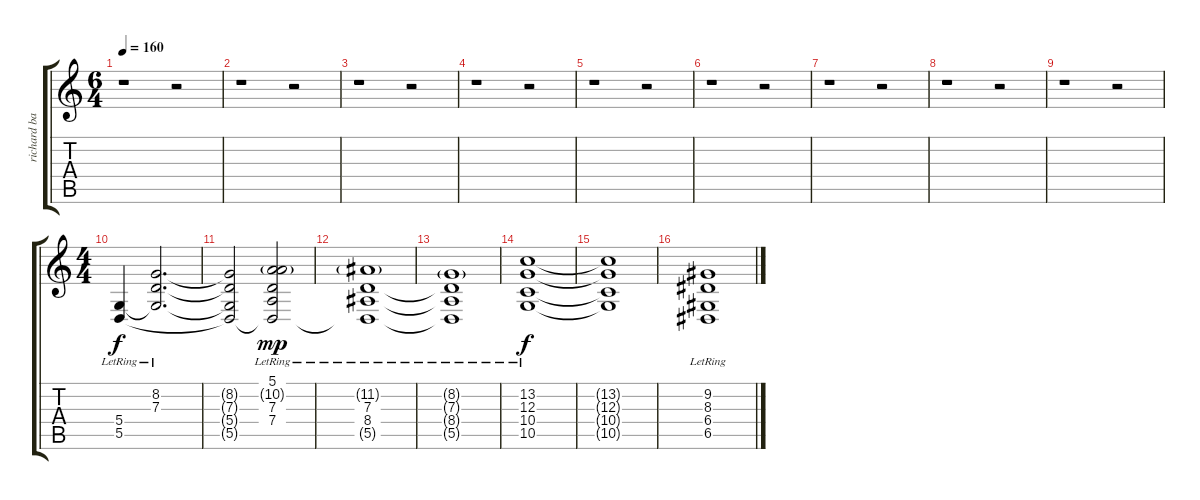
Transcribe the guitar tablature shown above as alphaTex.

\track ("richard barbieri ( keybord )" "richard ba") {instrument stringensemble1}
\staff {score tabs}
\tuning (E4 B3 G3 D3 A2 D2) {hide}
\ts (6 4)
\tempo 160
\clef g2
\ks c
r.1{dy f} r.2 |
r.1 r.2 |
r.1 r.2 |
r.1 r.2 |
r.1 r.2 |
r.1 r.2 |
r.1 r.2 |
r.1 r.2 |
r.1 r.2 |
\ts (4 4)
(5.4{lr} 5.5{lr}).4{volume 14} (8.2{lr} 7.3{lr} 5.4{t}).2{d} |
(8.2{t} 7.3{t} 5.4{t} 5.5{t}).2 (5.1{lr} 10.2{g lr} 7.3{lr} 7.4{lr} 5.5{t}).2{dy mp} |
(11.2{g lr} 7.3{lr} 8.4{lr} 5.5{t}).1 |
(8.2{g lr} 7.3{t} 8.4{t} 5.5{t}).1 |
(13.2{lr} 12.3{lr} 10.4{lr} 10.5).1{dy f} |
(13.2{t} 12.3{t} 10.4{t} 10.5{t}).1 |
(9.2{lr} 8.3{lr} 6.4{lr} 6.5{lr}).1
